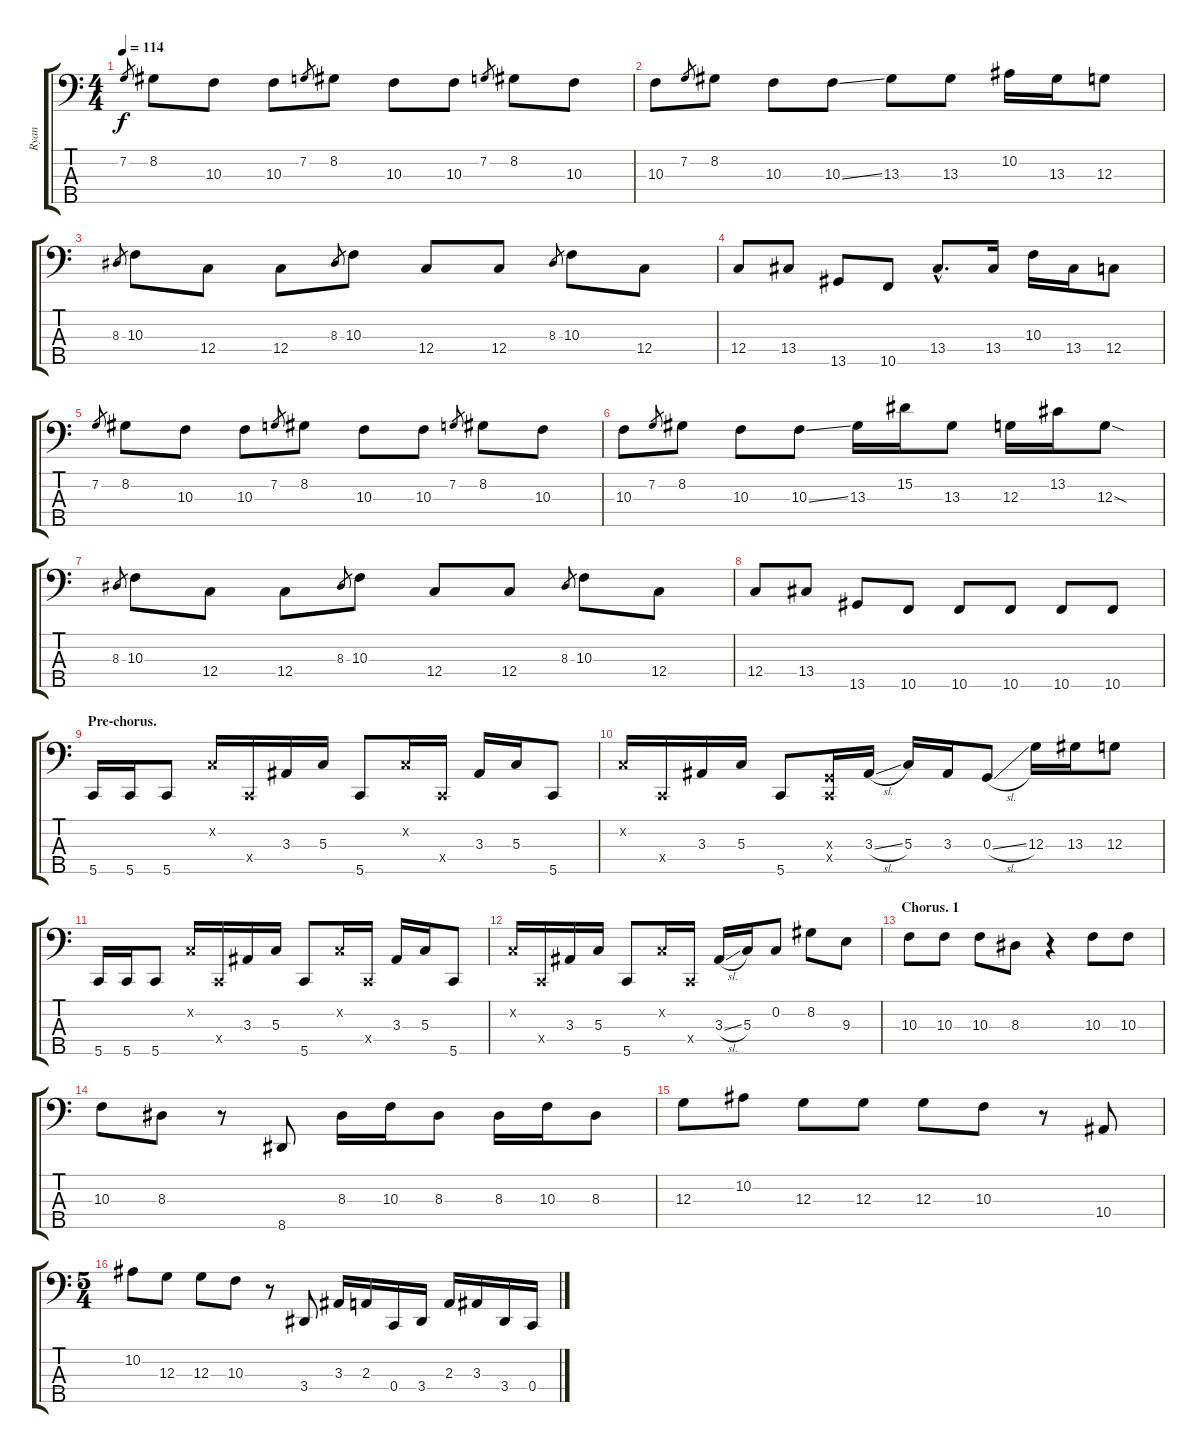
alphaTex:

\track ("Ryan" "Ryan") {instrument electricbassfinger}
\staff {score tabs}
\tuning (F2 C2 G1 C1 G0) {hide}
\ts (4 4)
\tempo 114
\clef f4
\ks c
7.2.8{gr dy f} 8.2.8 10.3.8 10.3.8 7.2.8{gr} 8.2.8 10.3.8 10.3.8 7.2.8{gr} 8.2.8 10.3.8 |
10.3.8 7.2.8{gr} 8.2.8 10.3.8 10.3{ss}.8 13.3.8 13.3.8 10.2.16 13.3.16 12.3.8 |
8.3.8{gr} 10.3.8 12.4.8 12.4.8 8.3.8{gr} 10.3.8 12.4.8 12.4.8 8.3.8{gr} 10.3.8 12.4.8 |
12.4.8 13.4.8 13.5.8 10.5.8 13.4{hac}.8{d} 13.4.16 10.3.16 13.4.16 12.4.8 |
7.2.8{gr} 8.2.8 10.3.8 10.3.8 7.2.8{gr} 8.2.8 10.3.8 10.3.8 7.2.8{gr} 8.2.8 10.3.8 |
10.3.8 7.2.8{gr} 8.2.8 10.3.8 10.3{ss}.8 13.3.16 15.2.16 13.3.8 12.3.16 13.2.16 12.3{sod}.8 |
8.3.8{gr} 10.3.8 12.4.8 12.4.8 8.3.8{gr} 10.3.8 12.4.8 12.4.8 8.3.8{gr} 10.3.8 12.4.8 |
12.4.8 13.4.8 13.5.8 10.5.8 10.5.8 10.5.8 10.5.8 10.5.8 |
\section ("" "Pre-chorus.")
5.5.16{instrument slapbass1} 5.5.16 5.5.8 0.2{x}.16 0.4{x}.16 3.3.16 5.3.16 5.5.8 0.2{x}.16 0.4{x}.16 3.3.16 5.3.16 5.5.8 |
0.2{x}.16 0.4{x}.16 3.3.16 5.3.16 5.5.8 (0.3{x} 0.4{x}).16 3.3{sl}.16 5.3.16 3.3.16 0.3{sl}.8{instrument electricbassfinger} 12.3.16 13.3.16 12.3.8 |
5.5.16{instrument slapbass1} 5.5.16 5.5.8 0.2{x}.16 0.4{x}.16 3.3.16 5.3.16 5.5.8 0.2{x}.16 0.4{x}.16 3.3.16 5.3.16 5.5.8 |
0.2{x}.16 0.4{x}.16 3.3.16 5.3.16 5.5.8 0.2{x}.16 0.4{x}.16 3.3{sl}.16{instrument electricbassfinger} 5.3.16 0.2.8 8.2.8 9.3.8 |
\section ("" "Chorus. 1")
10.3.8 10.3.8 10.3.8 8.3.8 r.4 10.3.8 10.3.8 |
10.3.8 8.3.8 r.8 8.5.8 8.3.16 10.3.16 8.3.8 8.3.16 10.3.16 8.3.8 |
12.3.8 10.2.8 12.3.8 12.3.8 12.3.8 10.3.8 r.8 10.4.8 |
\ts (5 4)
10.2.8 12.3.8 12.3.8 10.3.8 r.8 3.4.8 3.3.16 2.3.16 0.4.16 3.4.16 2.3.16 3.3.16 3.4.16 0.4.16
